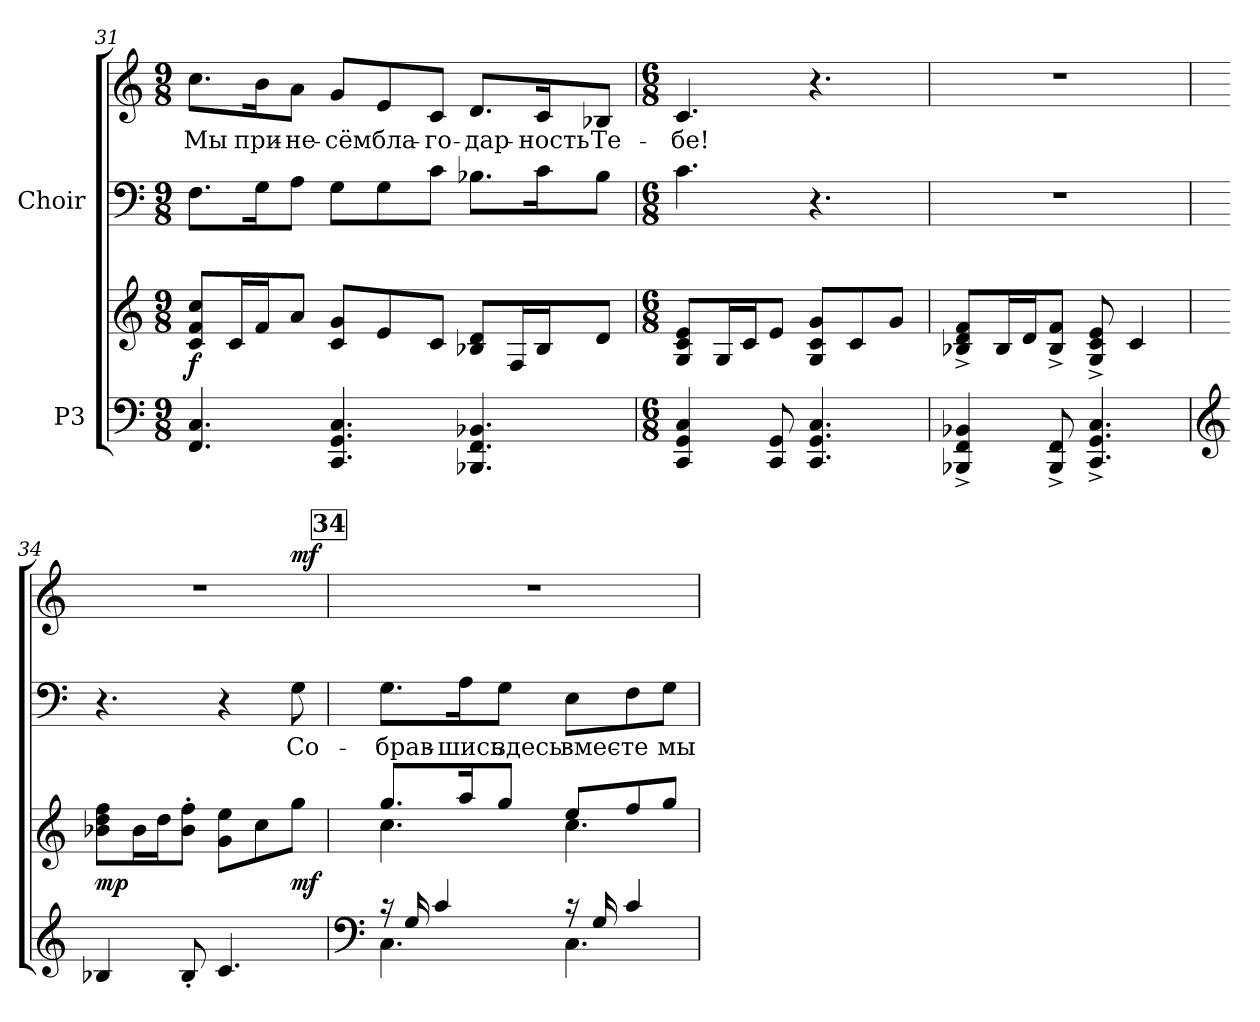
**kern	**kern	**dynam	**kern	**text	**kern	**text	**dynam
*part2	*part2	*part2	*part1	*part1	*part1	*part1	*part1
*staff4	*staff3	*staff3/4	*staff2	*staff2	*staff1	*staff1	*staff1/2
*I"P3	*	*	*I"Choir	*	*	*	*
!!LO:LB:g=z
*clefF4	*clefG2	*	*clefF4	*	*clefG2	*	*
*k[]	*k[]	*	*k[]	*	*k[]	*	*
*C:	*C:	*	*C:	*	*C:	*	*
*M9/8	*M9/8	*	*M9/8	*	*M9/8	*	*
=31	=31	=31	=31	=31	=31	=31	=31
!	!	!	!	!	!	!LO:LY:b:color=#000000	!
4.FFi/ 4.Ci	8ci/ 8fi 8cciL	f	8.Fi\L	.	8.cci\L	Мы	.
.	16ci/L	.	.	.	.	.	.
!	!	!	!	!	!	!LO:LY:b:color=#000000	!
.	16fi/J	.	16Gi\k	.	16bi\k	при-	.
!	!	!	!	!	!	!LO:LY:b:color=#000000	!
.	8ai/J	.	8Ai\J	.	8ai\J	-не-	.
!	!	!	!	!	!	!LO:LY:b:color=#000000	!
4.CCi/ 4.GGi 4.Ci	8ci/ 8giL	.	8Gi\L	.	8gi/L	-сём	.
!	!	!	!	!	!	!LO:LY:b:color=#000000	!
.	8ei/	.	8Gi\	.	8ei/	бла-	.
!	!	!	!	!	!	!LO:LY:b:color=#000000	!
.	8ci/J	.	8ci\J	.	8ci/J	-го-	.
!	!	!	!	!	!	!LO:LY:b:color=#000000	!
4.BBB-Xi/ 4.FFi 4.BB-Xi	8B-Xi/ 8diL	.	8.B-Xi\L	.	8.di/L	-дар-	.
.	16Fi/L	.	.	.	.	.	.
!	!	!	!	!	!	!LO:LY:b:color=#000000	!
.	16B-i/J	.	16ci\k	.	16ci/k	-ность	.
!	!	!	!	!	!	!LO:LY:b:color=#000000	!
.	8di/J	.	8B-i\J	.	8B-Xi/J	Те-	.
=32	=32	=32	=32	=32	=32	=32	=32
*M6/8	*M6/8	*	*M6/8	*	*M6/8	*	*
!	!	!	!	!	!	!LO:LY:b:color=#000000	!
4CCi/ 4GGi 4Ci	8Gi/ 8ci 8eiL	.	4.ci\	.	4.ci/	-бе!	.
.	16Gi/L	.	.	.	.	.	.
.	16ci/J	.	.	.	.	.	.
8CCi/ 8GGi	8ei/J	.	.	.	.	.	.
4.CCi/ 4.GGi 4.Ci	8Gi/ 8ci 8giL	.	4.r	.	4.r	.	.
.	8ci/	.	.	.	.	.	.
.	8gi/J	.	.	.	.	.	.
=33	=33	=33	=33	=33	=33	=33	=33
4BBB-Xi/^ 4FFi^ 4BB-Xi^	8B-Xi/^ 8di^ 8fi^L	.	2.r	.	2.r	.	.
.	16B-i/L	.	.	.	.	.	.
.	16di/J	.	.	.	.	.	.
8BBB-i/^ 8FFi^	8B-i/^ 8fi^J	.	.	.	.	.	.
4.CCi/^ 4.GGi^ 4.Ci^	8Gi/^ 8ci^ 8ei^	.	.	.	.	.	.
.	4ci/	.	.	.	.	.	.
!!LO:PB:g=z
=34	=34	=34	=34	=34	=34	=34	=34
*clefG2	*	*	*	*	*	*	*
4B-Xi/	8b-Xi\ 8ddi 8ffiL	mp	4.r	.	2.r	.	.
.	16b-i\L	.	.	.	.	.	.
.	16ddi\J	.	.	.	.	.	.
8B-'i/	8b-i\' 8ffi'J	.	.	.	.	.	.
4.ci/	8gi\ 8eeiL	.	4r	.	.	.	.
.	8cci\	.	.	.	.	.	.
!	!	!	!	!LO:LY:a:color=#000000	!	!	!
.	8ggi\J	mf	8Gi\	Со-	.	.	mf
!!LO:REH:place=s1:color=#000000:enc=box:fs=13.0217:t=34
=35	=35	=35	=35	=35	=35	=35	=35
*clefF4	*	*	*	*	*	*	*
*^	*^	*	*	*	*	*	*
!	!	!	!	!	!	!LO:LY:a:color=#000000	!LO:N:vis=1	!	!
16r	4.Ci\	8.ggi/L	4.cci\	.	8.Gi\L	-брав-	2.r	.	.
16Gi/	.	.	.	.	.	.	.	.	.
4ci/	.	.	.	.	.	.	.	.	.
!	!	!	!	!	!	!LO:LY:a:color=#000000	!	!	!
.	.	16aai/k	.	.	16Ai\k	-шись	.	.	.
!	!	!	!	!	!	!LO:LY:a:color=#000000	!	!	!
.	.	8ggi/J	.	.	8Gi\J	здесь	.	.	.
!	!	!	!	!	!	!LO:LY:a:color=#000000	!	!	!
16r	4.Ci\	8eei/L	4.cci\	.	8Ei\L	вмес-	.	.	.
16Gi/	.	.	.	.	.	.	.	.	.
!	!	!	!	!	!	!LO:LY:a:color=#000000	!	!	!
4ci/	.	8ffi/	.	.	8Fi\	-те	.	.	.
!	!	!	!	!	!	!LO:LY:a:color=#000000	!	!	!
.	.	8ggi/J	.	.	8Gi\J	мы	.	.	.
*v	*v	*	*	*	*	*	*	*	*
*	*v	*v	*	*	*	*	*	*
=	=	=	=	=	=	=	=
*-	*-	*-	*-	*-	*-	*-	*-
